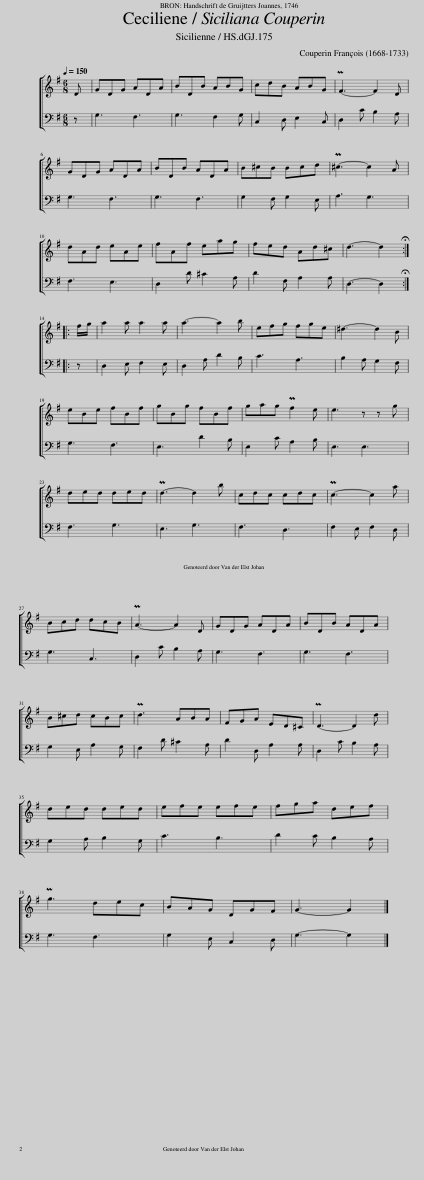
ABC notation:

X:1
%%score [ 1 2 ]
L:1/8
Q:1/4=150
M:6/8
I:linebreak $
K:G
V:1 treble
V:2 bass
V:1
 D | GDG ADA | BDB ABG | cdB ABG | PF3- F2 D |$ %5
 GDG ADA | BDB ADA | B^cB Bcd | P^c3- c2 A |$ dAd eAe | %10
 fAf eag | fed Ad^c | d3- d2 ::$ f/g/ | a2 a a2 a | %15
 a3- a2 b | efg fge | ^d3- d2 B |$ eBe fBf | gBg fBf | %20
 gag Pf2 e | e3 z z g |$ ded ded | Pd3- d2 b | cdc cdc | %25
 Pc3- c2 a |$ Bcd dcB | PA3- A2 D | GDG ADA | BDB ADA |$ %30
 B^cd cBc | Pd3 ABA | FGA ED^C | PD3- D2 d |$ ded ded | %35
 efe efe | fga def |$ Pg3 dec | BAG DGF | G3- G2 |] %40
V:2
 z | G,3 F,3 | G,3 F,2 G, | C,2 D, E,2 C, | D,2 C B,2 A, |$ %5
 G,3 F,3 | G,3 F,3 | G,2 F, G,2 E, | A,3 G,3 |$ F,3 E,3 | %10
 D,2 D ^C2 A, | D2 F, A,2 A, | D,3- D,2 ::$ z | D,2 E, F,2 E, | %15
 D,2 A, D2 B, | C3 A,3 | B,2 A, G,2 F, |$ G,3 F,3 | E,3 D2 B, | %20
 E,2 C A,2 B, | E,3 E,3 |$ F,3 G,3 | E,3 G,3 | F,3 D,3 | %25
 F,2 E, F,2 D, |$ G,3 C,3 | D,2 C B,2 A, | G,3 F,3 | G,3 F,3 |$ %30
 G,2 E, A,2 G, | F,2 D ^C2 A, | D2 D, A,2 A, | D,2 C B,2 A, |$ G,2 A, B,2 G, | %35
 C3 B,3 | D2 C B,2 A, |$ G,3 F,3 | G,2 E, C,2 D, | G,3- G,2 |] %40
